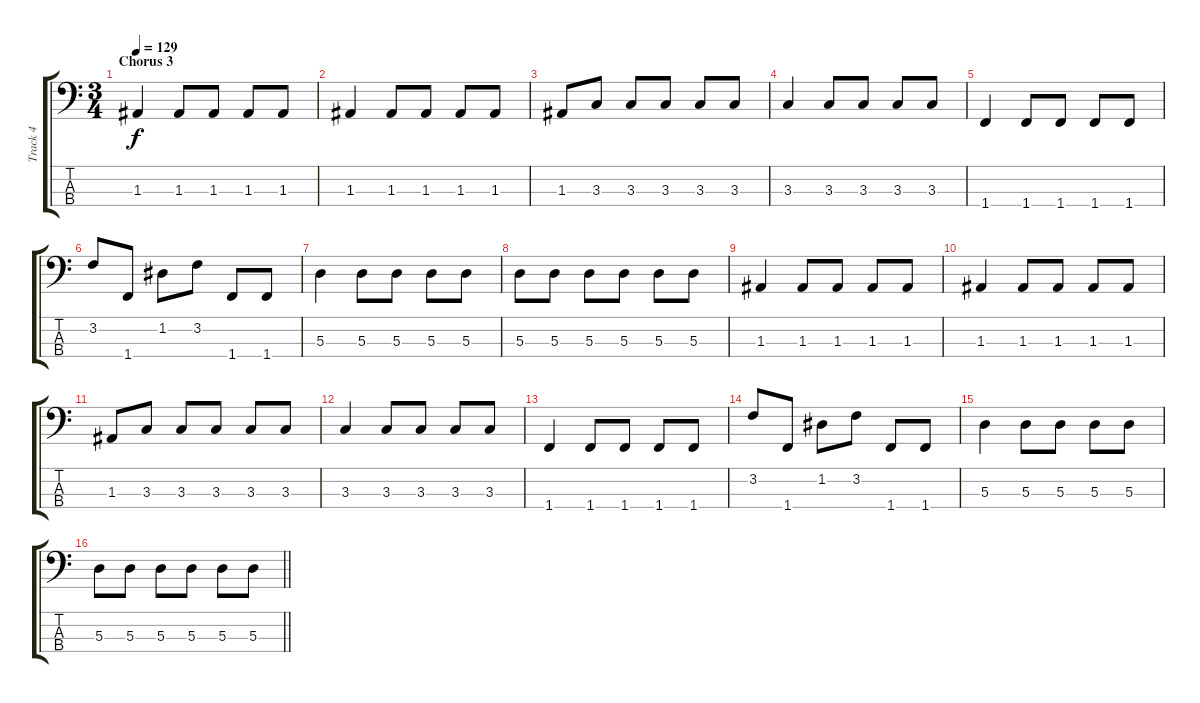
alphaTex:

\track ("Track 4" "Track 4") {instrument electricbassfinger}
\staff {score tabs}
\tuning (G2 D2 A1 E1) {hide}
\ts (3 4)
\section ("" "Chorus 3")
\tempo 129
\clef f4
\ks c
1.3.4{dy f} 1.3.8 1.3.8 1.3.8 1.3.8 |
1.3.4 1.3.8 1.3.8 1.3.8 1.3.8 |
1.3.8 3.3.8 3.3.8 3.3.8 3.3.8 3.3.8 |
3.3.4 3.3.8 3.3.8 3.3.8 3.3.8 |
1.4.4 1.4.8 1.4.8 1.4.8 1.4.8 |
3.2.8 1.4.8 1.2.8 3.2.8 1.4.8 1.4.8 |
5.3.4 5.3.8 5.3.8 5.3.8 5.3.8 |
5.3.8 5.3.8 5.3.8 5.3.8 5.3.8 5.3.8 |
1.3.4 1.3.8 1.3.8 1.3.8 1.3.8 |
1.3.4 1.3.8 1.3.8 1.3.8 1.3.8 |
1.3.8 3.3.8 3.3.8 3.3.8 3.3.8 3.3.8 |
3.3.4 3.3.8 3.3.8 3.3.8 3.3.8 |
1.4.4 1.4.8 1.4.8 1.4.8 1.4.8 |
3.2.8 1.4.8 1.2.8 3.2.8 1.4.8 1.4.8 |
5.3.4 5.3.8 5.3.8 5.3.8 5.3.8 |
\barLineRight lightlight
5.3.8 5.3.8 5.3.8 5.3.8 5.3.8 5.3.8
